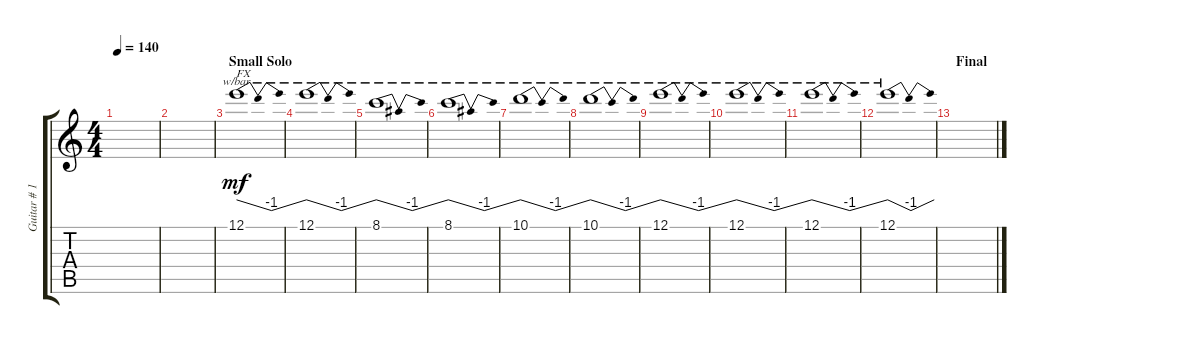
\track ("Guitar # 1 - Acoustic" "Guitar # 1") {instrument acousticguitarsteel}
\staff {score tabs}
\tuning (E4 B3 G3 D3 A2 E2) {hide}
\ts (4 4)
\tempo 140
\clef g2
\ks c
|
|
\section ("" "Small Solo")
12.1.1{tbe (dip default 0 0 30 -4 60 0) txt "FX" dy mf volume 9 instrument overdrivenguitar} |
12.1.1{tbe (dip default 0 0 30 -4 60 0)} |
8.1.1{tbe (dip default 0 0 30 -4 60 0)} |
8.1.1{tbe (dip default 0 0 30 -4 60 0)} |
10.1.1{tbe (dip default 0 0 30 -4 60 0)} |
10.1.1{tbe (dip default 0 0 30 -4 60 0)} |
12.1.1{tbe (dip default 0 0 30 -4 60 0)} |
12.1.1{tbe (dip default 0 0 30 -4 60 0)} |
12.1.1{tbe (dip default 0 0 30 -4 60 0)} |
12.1.1{tbe (dip default 0 0 30 -4 60 0)} |
\section ("" "Final")
